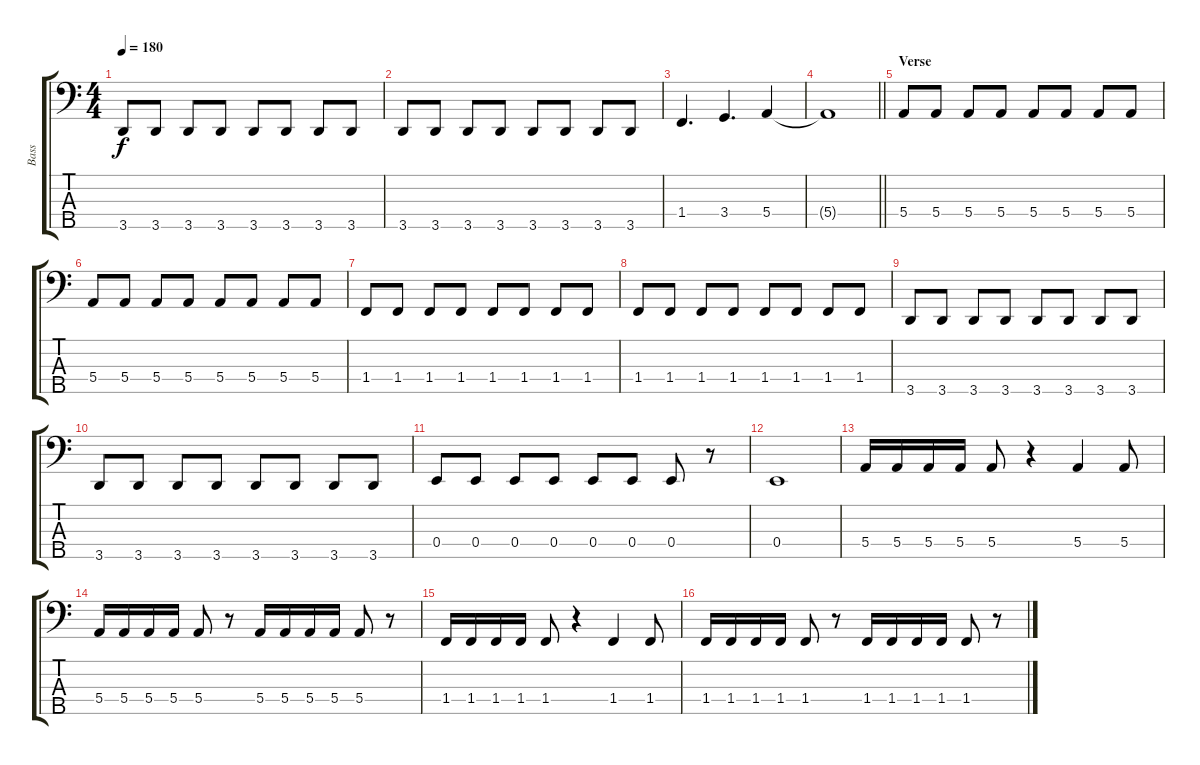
\track ("Bass" "Bass") {instrument electricbassfinger}
\staff {score tabs}
\tuning (G2 D2 A1 E1 B0) {hide}
\ts (4 4)
\tempo 180
\clef f4
\ks c
3.5.8{dy f} 3.5.8 3.5.8 3.5.8 3.5.8 3.5.8 3.5.8 3.5.8 |
3.5.8 3.5.8 3.5.8 3.5.8 3.5.8 3.5.8 3.5.8 3.5.8 |
1.4.4{d} 3.4.4{d} 5.4.4 |
\barLineRight lightlight
5.4{t}.1 |
\section ("" "Verse")
5.4.8 5.4.8 5.4.8 5.4.8 5.4.8 5.4.8 5.4.8 5.4.8 |
5.4.8 5.4.8 5.4.8 5.4.8 5.4.8 5.4.8 5.4.8 5.4.8 |
1.4.8 1.4.8 1.4.8 1.4.8 1.4.8 1.4.8 1.4.8 1.4.8 |
1.4.8 1.4.8 1.4.8 1.4.8 1.4.8 1.4.8 1.4.8 1.4.8 |
3.5.8 3.5.8 3.5.8 3.5.8 3.5.8 3.5.8 3.5.8 3.5.8 |
3.5.8 3.5.8 3.5.8 3.5.8 3.5.8 3.5.8 3.5.8 3.5.8 |
0.4.8 0.4.8 0.4.8 0.4.8 0.4.8 0.4.8 0.4.8 r.8 |
0.4.1 |
5.4.16 5.4.16 5.4.16 5.4.16 5.4.8 r.4 5.4.4 5.4.8 |
5.4.16 5.4.16 5.4.16 5.4.16 5.4.8 r.8 5.4.16 5.4.16 5.4.16 5.4.16 5.4.8 r.8 |
1.4.16 1.4.16 1.4.16 1.4.16 1.4.8 r.4 1.4.4 1.4.8 |
1.4.16 1.4.16 1.4.16 1.4.16 1.4.8 r.8 1.4.16 1.4.16 1.4.16 1.4.16 1.4.8 r.8
